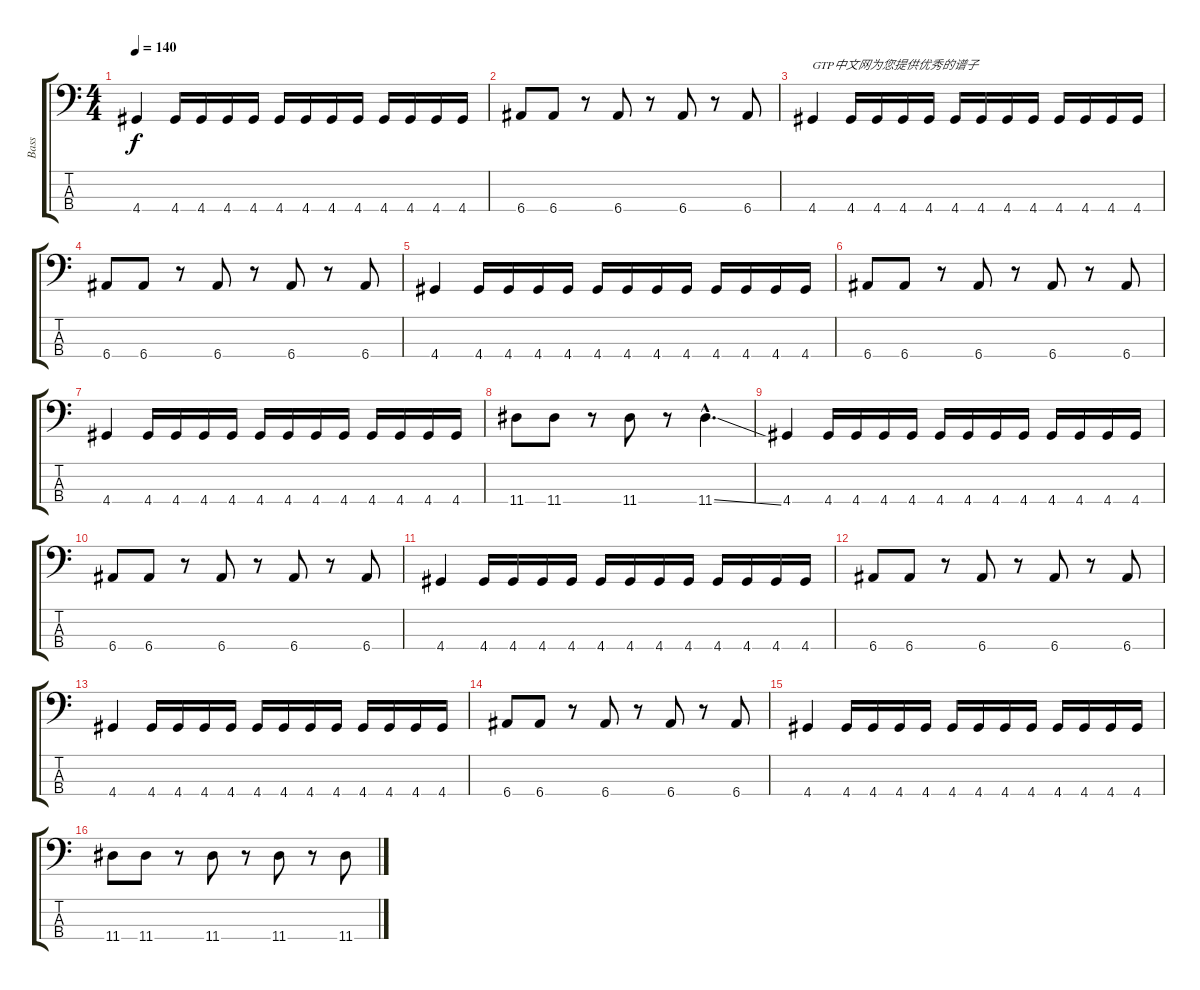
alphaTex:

\track ("Bass" "Bass") {instrument electricbasspick}
\staff {score tabs}
\tuning (G2 D2 A1 E1) {hide}
\ts (4 4)
\tempo 140
\clef f4
\ks c
4.4.4{dy f instrument electricbasspick} 4.4.16 4.4.16 4.4.16 4.4.16 4.4.16 4.4.16 4.4.16 4.4.16 4.4.16 4.4.16 4.4.16 4.4.16 |
6.4.8 6.4.8 r.8 6.4.8 r.8 6.4.8 r.8 6.4.8 |
4.4.4{txt "GTP中文网为您提供优秀的谱子"} 4.4.16 4.4.16 4.4.16 4.4.16 4.4.16 4.4.16 4.4.16 4.4.16 4.4.16 4.4.16 4.4.16 4.4.16 |
6.4.8 6.4.8 r.8 6.4.8 r.8 6.4.8 r.8 6.4.8 |
4.4.4 4.4.16 4.4.16 4.4.16 4.4.16 4.4.16 4.4.16 4.4.16 4.4.16 4.4.16 4.4.16 4.4.16 4.4.16 |
6.4.8 6.4.8 r.8 6.4.8 r.8 6.4.8 r.8 6.4.8 |
4.4.4 4.4.16 4.4.16 4.4.16 4.4.16 4.4.16 4.4.16 4.4.16 4.4.16 4.4.16 4.4.16 4.4.16 4.4.16 |
11.4.8 11.4.8 r.8 11.4.8 r.8 11.4{ss hac}.4{d} |
4.4.4 4.4.16 4.4.16 4.4.16 4.4.16 4.4.16 4.4.16 4.4.16 4.4.16 4.4.16 4.4.16 4.4.16 4.4.16 |
6.4.8 6.4.8 r.8 6.4.8 r.8 6.4.8 r.8 6.4.8 |
4.4.4 4.4.16 4.4.16 4.4.16 4.4.16 4.4.16 4.4.16 4.4.16 4.4.16 4.4.16 4.4.16 4.4.16 4.4.16 |
6.4.8 6.4.8 r.8 6.4.8 r.8 6.4.8 r.8 6.4.8 |
4.4.4 4.4.16 4.4.16 4.4.16 4.4.16 4.4.16 4.4.16 4.4.16 4.4.16 4.4.16 4.4.16 4.4.16 4.4.16 |
6.4.8 6.4.8 r.8 6.4.8 r.8 6.4.8 r.8 6.4.8 |
4.4.4 4.4.16 4.4.16 4.4.16 4.4.16 4.4.16 4.4.16 4.4.16 4.4.16 4.4.16 4.4.16 4.4.16 4.4.16 |
11.4.8 11.4.8 r.8 11.4.8 r.8 11.4.8 r.8 11.4{ss}.8
